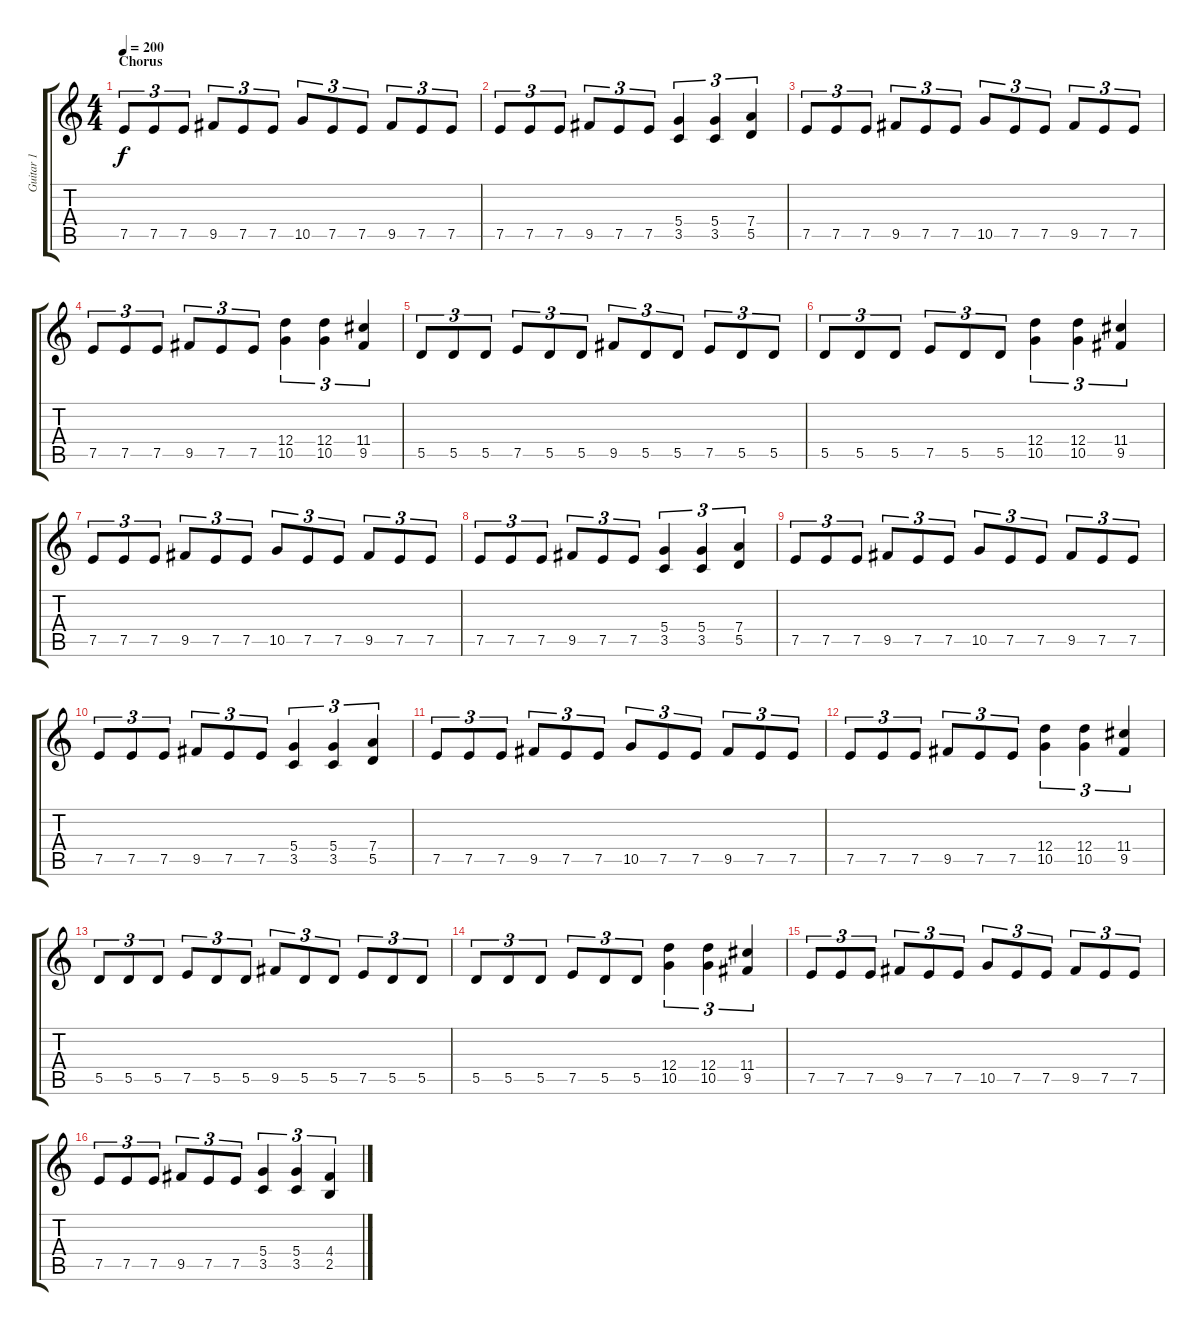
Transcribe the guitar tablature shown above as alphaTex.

\track ("Guitar 1" "Guitar 1") {instrument distortionguitar}
\staff {score tabs}
\tuning (E4 B3 G3 D3 A2 E2) {hide}
\ts (4 4)
\section ("" "Chorus")
\tempo 200
\clef g2
\ks c
7.5.8{tu (3 2) dy f} 7.5.8{tu (3 2)} 7.5.8{tu (3 2)} 9.5.8{tu (3 2)} 7.5.8{tu (3 2)} 7.5.8{tu (3 2)} 10.5.8{tu (3 2)} 7.5.8{tu (3 2)} 7.5.8{tu (3 2)} 9.5.8{tu (3 2)} 7.5.8{tu (3 2)} 7.5.8{tu (3 2)} |
7.5.8{tu (3 2)} 7.5.8{tu (3 2)} 7.5.8{tu (3 2)} 9.5.8{tu (3 2)} 7.5.8{tu (3 2)} 7.5.8{tu (3 2)} (5.4 3.5).4{tu (3 2)} (5.4 3.5).4{tu (3 2)} (7.4 5.5).4{tu (3 2)} |
7.5.8{tu (3 2)} 7.5.8{tu (3 2)} 7.5.8{tu (3 2)} 9.5.8{tu (3 2)} 7.5.8{tu (3 2)} 7.5.8{tu (3 2)} 10.5.8{tu (3 2)} 7.5.8{tu (3 2)} 7.5.8{tu (3 2)} 9.5.8{tu (3 2)} 7.5.8{tu (3 2)} 7.5.8{tu (3 2)} |
7.5.8{tu (3 2)} 7.5.8{tu (3 2)} 7.5.8{tu (3 2)} 9.5.8{tu (3 2)} 7.5.8{tu (3 2)} 7.5.8{tu (3 2)} (12.4 10.5).4{tu (3 2)} (12.4 10.5).4{tu (3 2)} (11.4 9.5).4{tu (3 2)} |
5.5.8{tu (3 2)} 5.5.8{tu (3 2)} 5.5.8{tu (3 2)} 7.5.8{tu (3 2)} 5.5.8{tu (3 2)} 5.5.8{tu (3 2)} 9.5.8{tu (3 2)} 5.5.8{tu (3 2)} 5.5.8{tu (3 2)} 7.5.8{tu (3 2)} 5.5.8{tu (3 2)} 5.5.8{tu (3 2)} |
5.5.8{tu (3 2)} 5.5.8{tu (3 2)} 5.5.8{tu (3 2)} 7.5.8{tu (3 2)} 5.5.8{tu (3 2)} 5.5.8{tu (3 2)} (12.4 10.5).4{tu (3 2)} (12.4 10.5).4{tu (3 2)} (11.4 9.5).4{tu (3 2)} |
7.5.8{tu (3 2)} 7.5.8{tu (3 2)} 7.5.8{tu (3 2)} 9.5.8{tu (3 2)} 7.5.8{tu (3 2)} 7.5.8{tu (3 2)} 10.5.8{tu (3 2)} 7.5.8{tu (3 2)} 7.5.8{tu (3 2)} 9.5.8{tu (3 2)} 7.5.8{tu (3 2)} 7.5.8{tu (3 2)} |
7.5.8{tu (3 2)} 7.5.8{tu (3 2)} 7.5.8{tu (3 2)} 9.5.8{tu (3 2)} 7.5.8{tu (3 2)} 7.5.8{tu (3 2)} (5.4 3.5).4{tu (3 2)} (5.4 3.5).4{tu (3 2)} (7.4 5.5).4{tu (3 2)} |
7.5.8{tu (3 2)} 7.5.8{tu (3 2)} 7.5.8{tu (3 2)} 9.5.8{tu (3 2)} 7.5.8{tu (3 2)} 7.5.8{tu (3 2)} 10.5.8{tu (3 2)} 7.5.8{tu (3 2)} 7.5.8{tu (3 2)} 9.5.8{tu (3 2)} 7.5.8{tu (3 2)} 7.5.8{tu (3 2)} |
7.5.8{tu (3 2)} 7.5.8{tu (3 2)} 7.5.8{tu (3 2)} 9.5.8{tu (3 2)} 7.5.8{tu (3 2)} 7.5.8{tu (3 2)} (5.4 3.5).4{tu (3 2)} (5.4 3.5).4{tu (3 2)} (7.4 5.5).4{tu (3 2)} |
7.5.8{tu (3 2)} 7.5.8{tu (3 2)} 7.5.8{tu (3 2)} 9.5.8{tu (3 2)} 7.5.8{tu (3 2)} 7.5.8{tu (3 2)} 10.5.8{tu (3 2)} 7.5.8{tu (3 2)} 7.5.8{tu (3 2)} 9.5.8{tu (3 2)} 7.5.8{tu (3 2)} 7.5.8{tu (3 2)} |
7.5.8{tu (3 2)} 7.5.8{tu (3 2)} 7.5.8{tu (3 2)} 9.5.8{tu (3 2)} 7.5.8{tu (3 2)} 7.5.8{tu (3 2)} (12.4 10.5).4{tu (3 2)} (12.4 10.5).4{tu (3 2)} (11.4 9.5).4{tu (3 2)} |
5.5.8{tu (3 2)} 5.5.8{tu (3 2)} 5.5.8{tu (3 2)} 7.5.8{tu (3 2)} 5.5.8{tu (3 2)} 5.5.8{tu (3 2)} 9.5.8{tu (3 2)} 5.5.8{tu (3 2)} 5.5.8{tu (3 2)} 7.5.8{tu (3 2)} 5.5.8{tu (3 2)} 5.5.8{tu (3 2)} |
5.5.8{tu (3 2)} 5.5.8{tu (3 2)} 5.5.8{tu (3 2)} 7.5.8{tu (3 2)} 5.5.8{tu (3 2)} 5.5.8{tu (3 2)} (12.4 10.5).4{tu (3 2)} (12.4 10.5).4{tu (3 2)} (11.4 9.5).4{tu (3 2)} |
7.5.8{tu (3 2)} 7.5.8{tu (3 2)} 7.5.8{tu (3 2)} 9.5.8{tu (3 2)} 7.5.8{tu (3 2)} 7.5.8{tu (3 2)} 10.5.8{tu (3 2)} 7.5.8{tu (3 2)} 7.5.8{tu (3 2)} 9.5.8{tu (3 2)} 7.5.8{tu (3 2)} 7.5.8{tu (3 2)} |
7.5.8{tu (3 2)} 7.5.8{tu (3 2)} 7.5.8{tu (3 2)} 9.5.8{tu (3 2)} 7.5.8{tu (3 2)} 7.5.8{tu (3 2)} (5.4 3.5).4{tu (3 2)} (5.4 3.5).4{tu (3 2)} (4.4 2.5).4{tu (3 2)}
